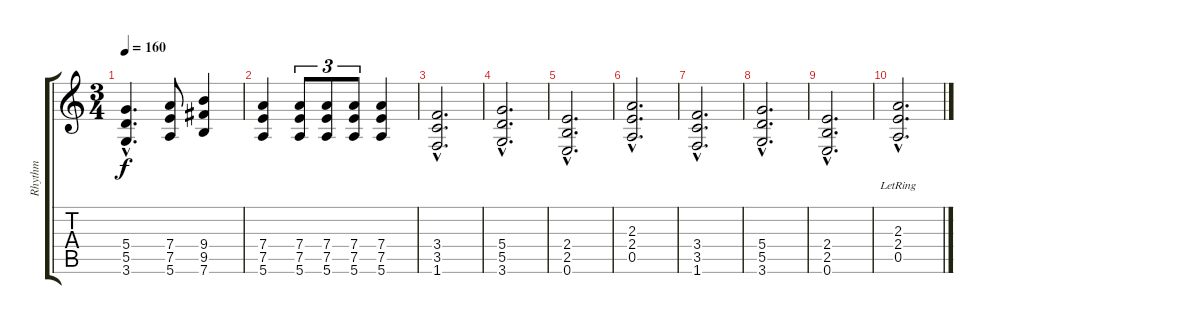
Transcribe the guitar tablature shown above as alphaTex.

\track ("Rhythm" "Rhythm") {instrument distortionguitar}
\staff {score tabs}
\tuning (E4 B3 G3 D3 A2 E2) {hide}
\ts (3 4)
\tempo 160
\clef g2
\ks c
(5.4{hac} 5.5{hac} 3.6{hac}).4{d dy f} (7.4 7.5 5.6).8 (9.4 9.5 7.6).4 |
(7.4 7.5 5.6).4 (7.4 7.5 5.6).8{tu (3 2)} (7.4 7.5 5.6).8{tu (3 2)} (7.4 7.5 5.6).8{tu (3 2)} (7.4 7.5 5.6).4 |
(3.4{hac} 3.5{hac} 1.6{hac}).2{d} |
(5.4{hac} 5.5{hac} 3.6{hac}).2{d} |
(2.4{hac} 2.5{hac} 0.6{hac}).2{d} |
(2.3{hac} 2.4{hac} 0.5{hac}).2{d} |
(3.4{hac} 3.5{hac} 1.6{hac}).2{d} |
(5.4{hac} 5.5{hac} 3.6{hac}).2{d} |
(2.4{hac} 2.5{hac} 0.6{hac}).2{d} |
(2.3{hac lr} 2.4{hac lr} 0.5{hac lr}).2{d}
